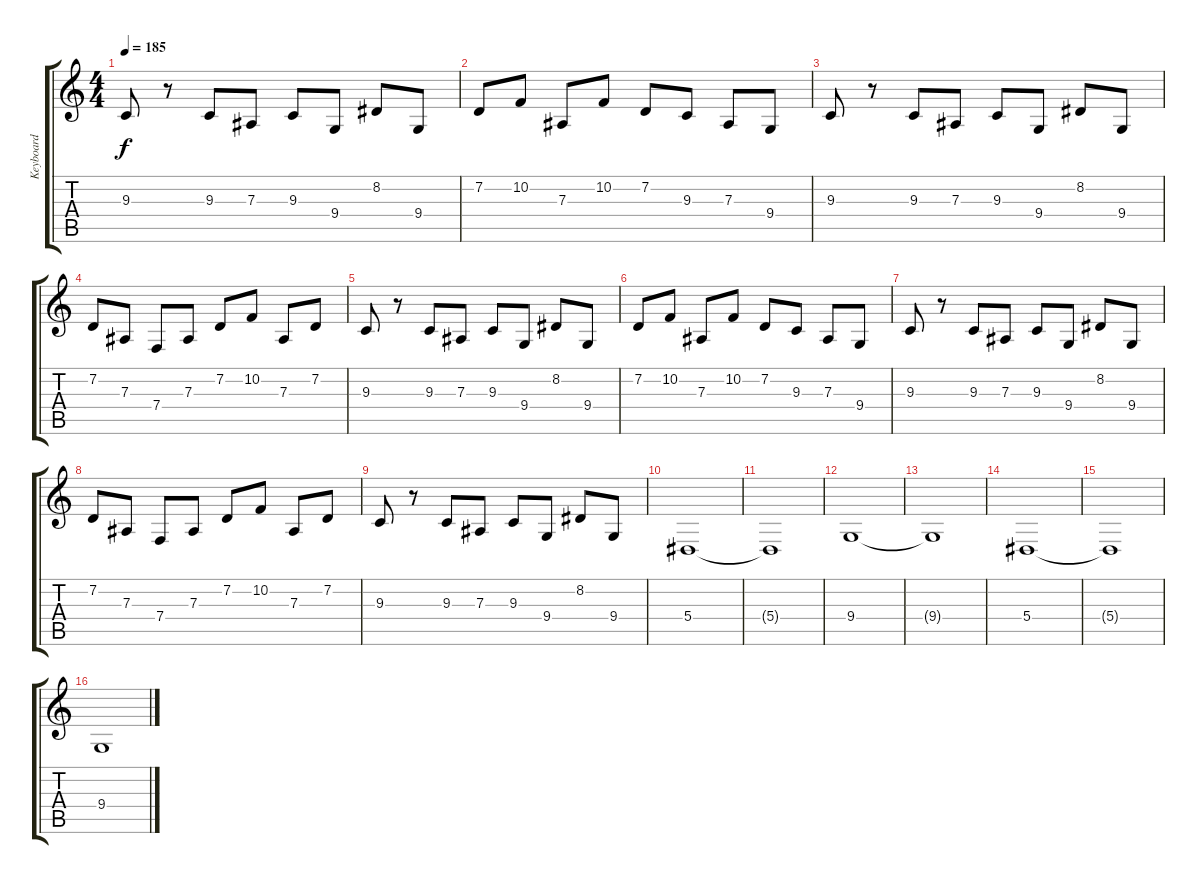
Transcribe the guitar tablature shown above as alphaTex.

\track ("Keyboard" "Keyboard") {instrument stringensemble1}
\staff {score tabs}
\tuning (C4 G3 Eb3 Bb2 F2 C2) {hide}
\ts (4 4)
\tempo 185
\clef g2
\ks c
9.3.8{dy f} r.8 9.3.8 7.3.8 9.3.8 9.4.8 8.2.8 9.4.8 |
7.2.8 10.2.8 7.3.8 10.2.8 7.2.8 9.3.8 7.3.8 9.4.8 |
9.3.8 r.8 9.3.8 7.3.8 9.3.8 9.4.8 8.2.8 9.4.8 |
7.2.8 7.3.8 7.4.8 7.3.8 7.2.8 10.2.8 7.3.8 7.2.8 |
9.3.8 r.8 9.3.8 7.3.8 9.3.8 9.4.8 8.2.8 9.4.8 |
7.2.8 10.2.8 7.3.8 10.2.8 7.2.8 9.3.8 7.3.8 9.4.8 |
9.3.8 r.8 9.3.8 7.3.8 9.3.8 9.4.8 8.2.8 9.4.8 |
7.2.8 7.3.8 7.4.8 7.3.8 7.2.8 10.2.8 7.3.8 7.2.8 |
9.3.8 r.8 9.3.8 7.3.8 9.3.8 9.4.8 8.2.8 9.4.8 |
5.4.1 |
5.4{t}.1 |
9.4.1 |
9.4{t}.1 |
5.4.1 |
5.4{t}.1 |
9.4.1
